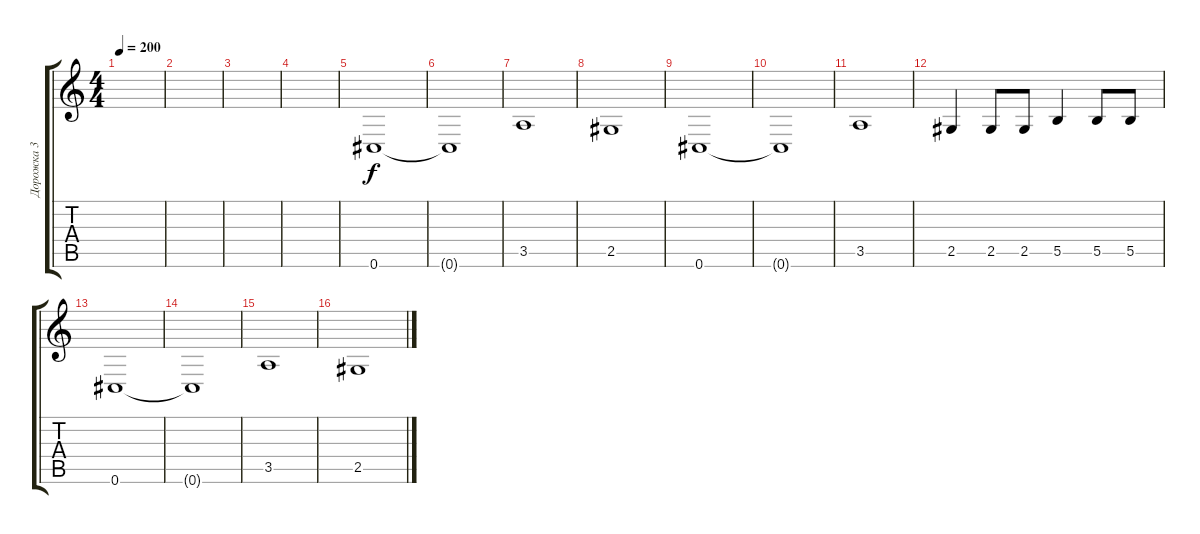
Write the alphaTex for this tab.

\track ("Дорожка 3" "Дорожка 3") {instrument electricbassfinger}
\staff {score tabs}
\tuning (Db4 Ab3 E3 B2 Gb2 Db2) {hide}
\ts (4 4)
\tempo 200
\clef g2
\ks c
|
|
|
|
0.6.1 |
0.6{t}.1 |
3.5.1 |
2.5.1 |
0.6.1 |
0.6{t}.1 |
3.5.1 |
2.5.4 2.5.8 2.5.8 5.5.4 5.5.8 5.5.8 |
0.6.1 |
0.6{t}.1 |
3.5.1 |
2.5.1
